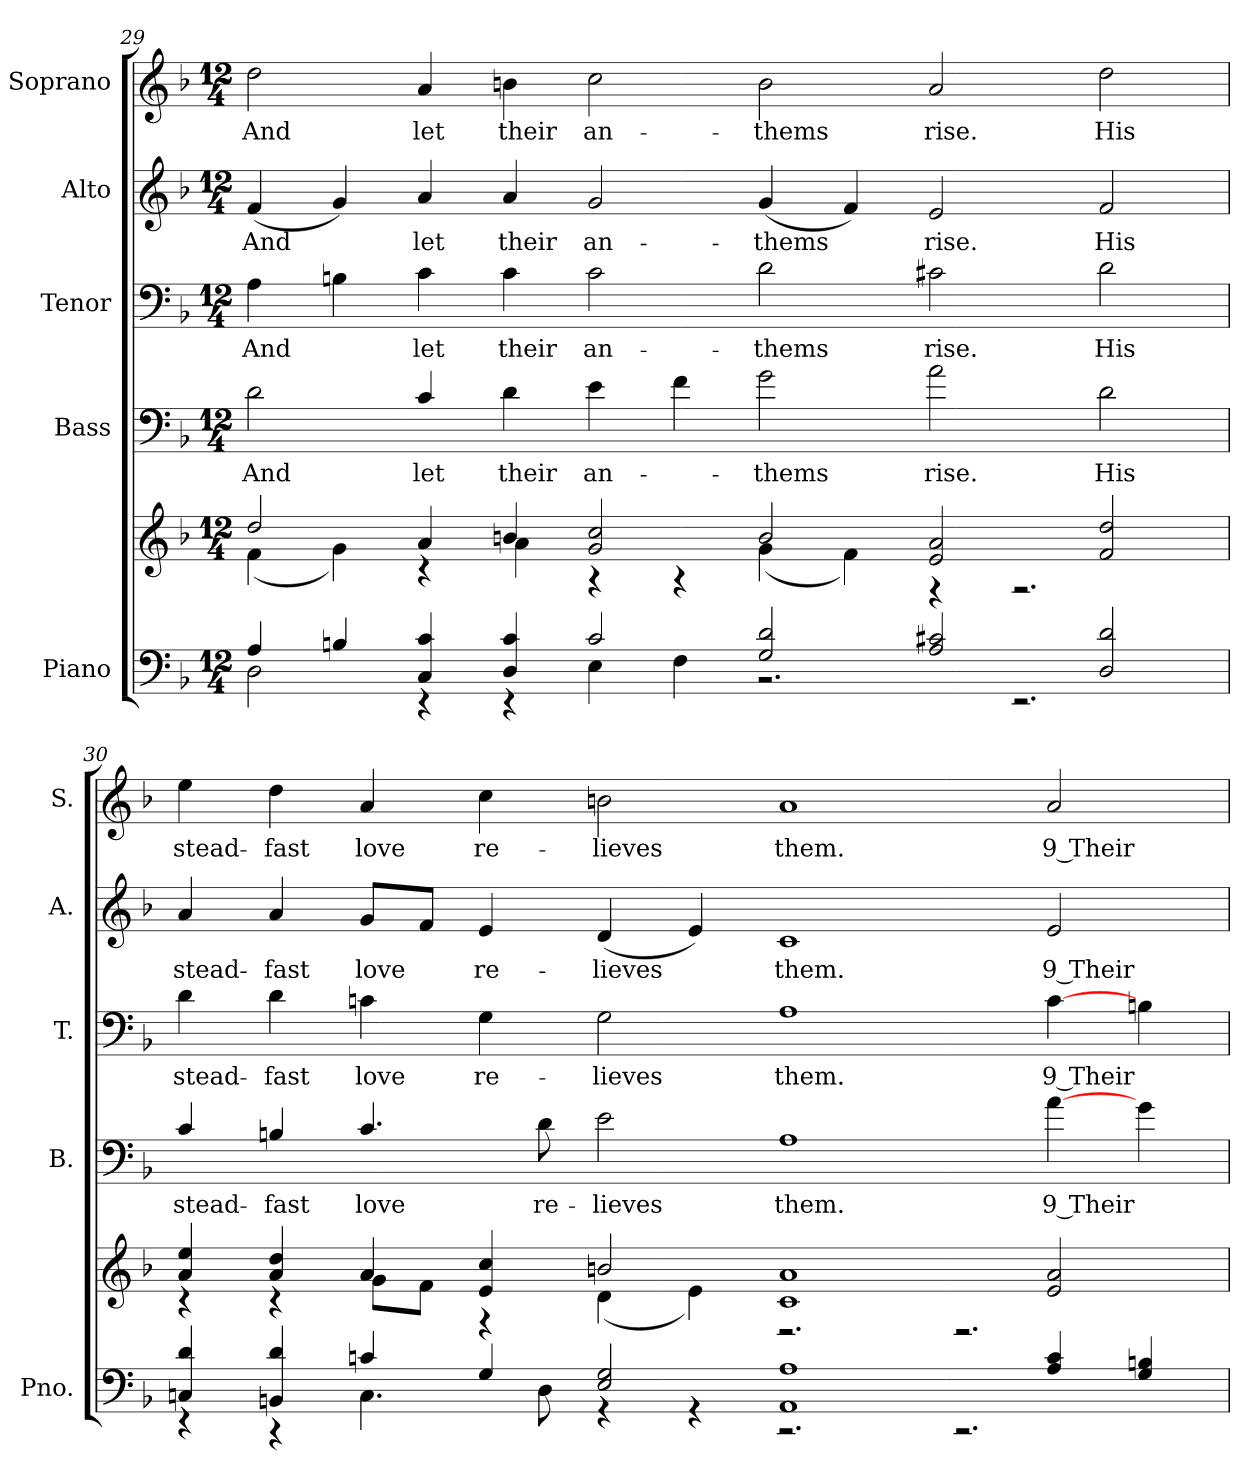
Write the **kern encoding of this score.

**kern	**kern	**kern	**text	**kern	**text	**kern	**text	**kern	**text
*part5	*part5	*part4	*part4	*part3	*part3	*part2	*part2	*part1	*part1
*staff6	*staff5	*staff4	*staff4	*staff3	*staff3	*staff2	*staff2	*staff1	*staff1
*I"Piano	*	*I"Bass	*	*I"Tenor	*	*I"Alto	*	*I"Soprano	*
*I'Pno.	*	*I'B.	*	*I'T.	*	*I'A.	*	*I'S.	*
!!LO:PB:g=z
*clefF4	*clefG2	*clefF4	*	*clefF4	*	*clefG2	*	*clefG2	*
*	*	*ITrd7c12	*	*	*	*	*	*	*
*k[b-]	*k[b-]	*k[b-]	*	*k[b-]	*	*k[b-]	*	*k[b-]	*
*F:	*F:	*F:	*	*F:	*	*F:	*	*F:	*
*M12/4	*M12/4	*M12/4	*	*M12/4	*	*M12/4	*	*M12/4	*
=29	=29	=29	=29	=29	=29	=29	=29	=29	=29
*^	*^	*	*	*	*	*	*	*	*
!	!	!	!	!	!LO:LY:b:color=#000000	!	!	!	!	!	!
!	!	!	!	!	!	!	!LO:LY:b:color=#000000	!	!	!	!
!	!	!	!	!	!	!	!	!	!LO:LY:b:color=#000000	!	!
!	!	!	!	!	!	!	!	!	!	!	!LO:LY:b:color=#000000
4Ai/	2Di\	2ddi/	(4fi\	2Di\	And	4Ai\	And	(4fi/	And	2ddi\	And
4Bni/	.	.	4gi\)	.	.	4Bni\	.	4gi/)	.	.	.
!	!	!	!	!	!LO:LY:b:color=#000000	!	!	!	!	!	!
!	!	!	!	!	!	!	!LO:LY:b:color=#000000	!	!	!	!
!	!	!	!	!	!	!	!	!	!LO:LY:b:color=#000000	!	!
!	!	!	!	!	!	!	!	!	!	!	!LO:LY:b:color=#000000
4Ci/ 4ci	4r	4ai/	4r	4Ci/	let	4ci\	let	4ai/	let	4ai/	let
!	!	!	!	!	!LO:LY:b:color=#000000	!	!	!	!	!	!
!	!	!	!	!	!	!	!LO:LY:b:color=#000000	!	!	!	!
!	!	!	!	!	!	!	!	!	!LO:LY:b:color=#000000	!	!
!	!	!	!	!	!	!	!	!	!	!	!LO:LY:b:color=#000000
4Di/ 4ci	4r	4bni/	4ai\	4Di\	their	4ci\	their	4ai/	their	4bni\	their
!	!	!	!	!	!LO:LY:b:color=#000000	!	!	!	!	!	!
!	!	!	!	!	!	!	!LO:LY:b:color=#000000	!	!	!	!
!	!	!	!	!	!	!	!	!	!LO:LY:b:color=#000000	!	!
!	!	!	!	!	!	!	!	!	!	!	!LO:LY:b:color=#000000
2ci/	4Ei\	2gi/ 2cci	4r	4Ei\	an-	2ci\	an-	2gi/	an-	2cci\	an-
.	4Fi\	.	4r	4Fi\	.	.	.	.	.	.	.
!	!	!	!	!	!LO:LY:b:color=#000000	!	!	!	!	!	!
!	!	!	!	!	!	!	!LO:LY:b:color=#000000	!	!	!	!
!	!	!	!	!	!	!	!	!	!LO:LY:b:color=#000000	!	!
!	!	!	!	!	!	!	!	!	!	!	!LO:LY:b:color=#000000
2Gi/ 2di	2.r	2bi/	(4gi\	2Gi\	-thems	2di\	-thems	(4gi/	-thems	2bi\	-thems
.	.	.	4fi\)	.	.	.	.	4fi/)	.	.	.
!	!	!	!	!	!LO:LY:b:color=#000000	!	!	!	!	!	!
!	!	!	!	!	!	!	!LO:LY:b:color=#000000	!	!	!	!
!	!	!	!	!	!	!	!	!	!LO:LY:b:color=#000000	!	!
!	!	!	!	!	!	!	!	!	!	!	!LO:LY:b:color=#000000
2Ai/ 2c#Xi	.	2ei/ 2ai	4r	2Ai\	rise.	2c#Xi\	rise.	2ei/	rise.	2ai/	rise.
.	2.r	.	2.r	.	.	.	.	.	.	.	.
!	!	!	!	!	!LO:LY:b:color=#000000	!	!	!	!	!	!
!	!	!	!	!	!	!	!LO:LY:b:color=#000000	!	!	!	!
!	!	!	!	!	!	!	!	!	!LO:LY:b:color=#000000	!	!
!	!	!	!	!	!	!	!	!	!	!	!LO:LY:b:color=#000000
2Di/ 2di	.	2fi/ 2ddi	.	2Di\	His	2di\	His	2fi/	His	2ddi\	His
!!LO:PB:g=z
=30	=30	=30	=30	=30	=30	=30	=30	=30	=30	=30	=30
!	!	!	!	!	!LO:LY:b:color=#000000	!	!	!	!	!	!
!	!	!	!	!	!	!	!LO:LY:b:color=#000000	!	!	!	!
!	!	!	!	!	!	!	!	!	!LO:LY:b:color=#000000	!	!
!	!	!	!	!	!	!	!	!	!	!	!LO:LY:b:color=#000000
4Cni/ 4di	4r	4ai/ 4eei	4r	4Ci/	stead-	4di\	stead-	4ai/	stead-	4eei\	stead-
!	!	!	!	!	!LO:LY:b:color=#000000	!	!	!	!	!	!
!	!	!	!	!	!	!	!LO:LY:b:color=#000000	!	!	!	!
!	!	!	!	!	!	!	!	!	!LO:LY:b:color=#000000	!	!
!	!	!	!	!	!	!	!	!	!	!	!LO:LY:b:color=#000000
4BBni/ 4di	4r	4ai/ 4ddi	4r	4BBni/	-fast	4di\	-fast	4ai/	-fast	4ddi\	-fast
!	!	!	!	!	!LO:LY:b:color=#000000	!	!	!	!	!	!
!	!	!	!	!	!	!	!LO:LY:b:color=#000000	!	!	!	!
!	!	!	!	!	!	!	!	!	!LO:LY:b:color=#000000	!	!
!	!	!	!	!	!	!	!	!	!	!	!LO:LY:b:color=#000000
4cni/	4.Ci\	4ai/	8gi\L	4.Ci/	love	4cni\	love	8gi/L	love	4ai/	love
.	.	.	8fi\J	.	.	.	.	8fi/J	.	.	.
!	!	!	!	!	!	!	!LO:LY:b:color=#000000	!	!	!	!
!	!	!	!	!	!	!	!	!	!LO:LY:b:color=#000000	!	!
!	!	!	!	!	!	!	!	!	!	!	!LO:LY:b:color=#000000
4Gi/	.	4ei/ 4cci	4r	.	.	4Gi\	re-	4ei/	re-	4cci\	re-
!	!	!	!	!	!LO:LY:b:color=#000000	!	!	!	!	!	!
.	8Di\	.	.	8Di\	re-	.	.	.	.	.	.
!	!	!	!	!	!LO:LY:b:color=#000000	!	!	!	!	!	!
!	!	!	!	!	!	!	!LO:LY:b:color=#000000	!	!	!	!
!	!	!	!	!	!	!	!	!	!LO:LY:b:color=#000000	!	!
!	!	!	!	!	!	!	!	!	!	!	!LO:LY:b:color=#000000
2Ei/ 2Gi	4r	2bni/	(4di\	2Ei\	-lieves	2Gi\	-lieves	(4di/	-lieves	2bni\	-lieves
.	4r	.	4ei\)	.	.	.	.	4ei/)	.	.	.
!	!	!	!	!	!LO:LY:b:color=#000000	!	!	!	!	!	!
!	!	!	!	!	!	!	!LO:LY:b:color=#000000	!	!	!	!
!	!	!	!	!	!	!	!	!	!LO:LY:b:color=#000000	!	!
!	!	!	!	!	!	!	!	!	!	!	!LO:LY:b:color=#000000
1AAi 1Ai	2.r	1ci 1ai	2.r	1AAi	them.	1Ai	them.	1ci	them.	1ai	them.
.	2.r	.	2.r	.	.	.	.	.	.	.	.
!	!	!	!	!	!LO:LY:b:color=#000000	!	!	!	!	!	!
!	!	!	!	!	!	!	!LO:LY:b:color=#000000	!	!	!	!
!	!	!	!	!	!	!	!	!	!LO:LY:b:color=#000000	!	!
!	!	!	!	!	!	!	!	!	!	!	!LO:LY:b:color=#000000
4Ai/ 4ci	.	2ei/ 2ai	.	[>4Ai\	9 Their	[>4ci\	9 Their	2ei/	9 Their	2ai/	9 Their
4Gi/ 4Bni	.	.	.	4Gi\	.	4Bni\	.	.	.	.	.
*v	*v	*	*	*	*	*	*	*	*	*	*
*	*v	*v	*	*	*	*	*	*	*	*
=	=	=	=	=	=	=	=	=	=
*-	*-	*-	*-	*-	*-	*-	*-	*-	*-
